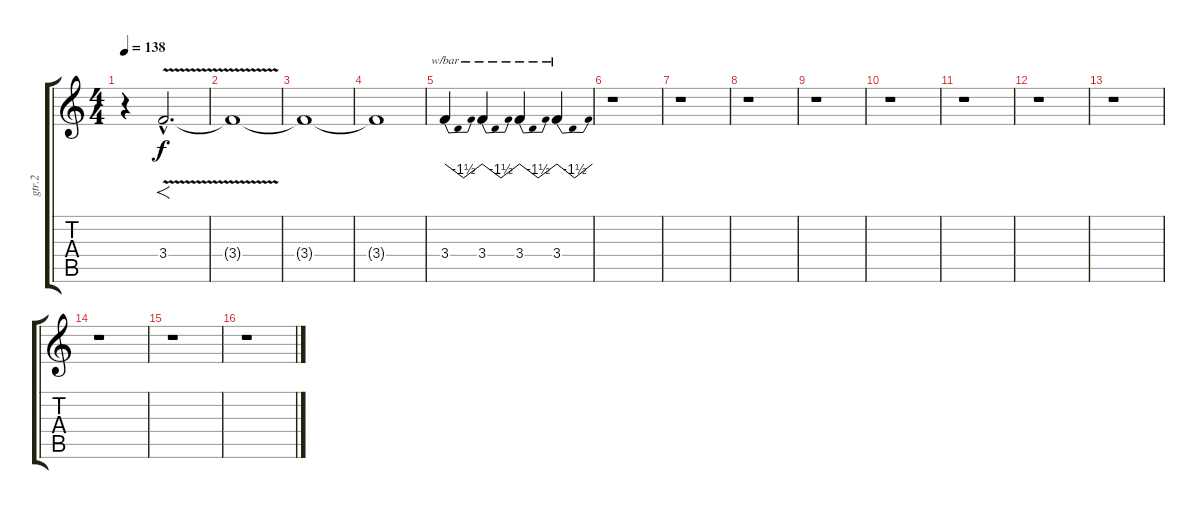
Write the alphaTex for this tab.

\track ("gtr.2" "gtr.2") {instrument distortionguitar}
\staff {score tabs}
\tuning (E4 B3 G3 D3 A2 E2) {hide}
\ts (4 4)
\tempo 138
\clef g2
\ks c
r.4{dy f instrument distortionguitar} 3.4{v hac}.2{f d} |
3.4{t}.1 |
3.4{t}.1 |
3.4{t}.1 |
3.4.4{tbe (dip default 0 0 30 -6 60 0)} 3.4.4{tbe (dip default 0 0 30 -6 60 0)} 3.4.4{tbe (dip default 0 0 30 -6 60 0)} 3.4.4{tbe (dip default 0 0 30 -6 60 0)} |
r.1 |
r.1 |
r.1 |
r.1 |
r.1 |
r.1 |
r.1 |
r.1 |
r.1 |
r.1 |
r.1
